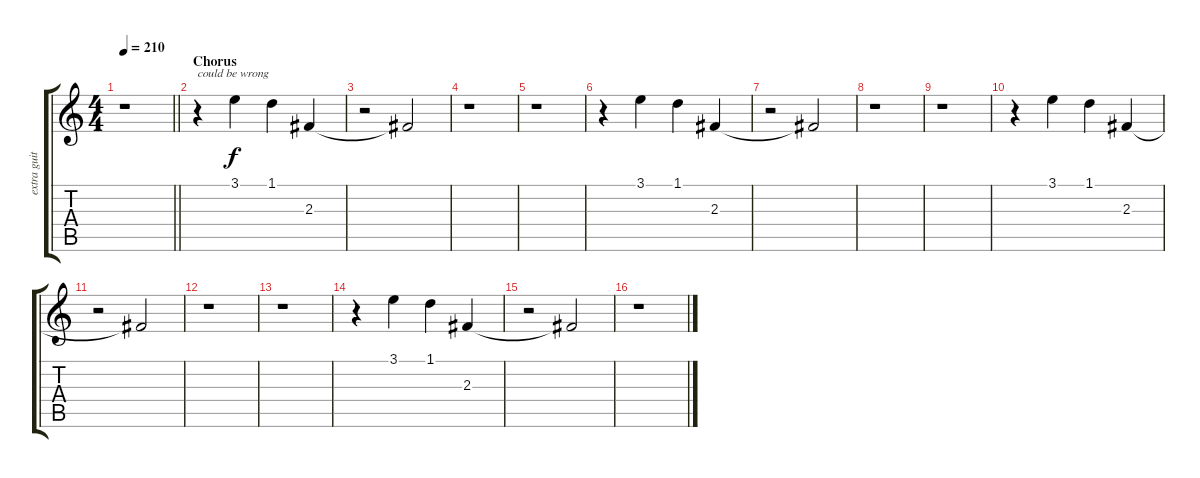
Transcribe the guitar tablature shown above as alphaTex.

\track ("extra guitar" "extra guit") {solo instrument overdrivenguitar}
\staff {score tabs}
\tuning (Db4 Ab3 E3 B2 Gb2 B1) {hide}
\ts (4 4)
\tempo 210
\clef g2
\barLineRight lightlight
\ks c
r.1{dy f} |
\section ("" "Chorus")
r.4{txt "could be wrong" volume 9} 3.1.4 1.1.4 2.3.4 |
r.2 2.3{t}.2{volume 0} |
r.1 |
r.1 |
r.4{volume 9} 3.1.4 1.1.4 2.3.4 |
r.2 2.3{t}.2{volume 0} |
r.1 |
r.1 |
r.4{volume 9} 3.1.4 1.1.4 2.3.4 |
r.2 2.3{t}.2{volume 0} |
r.1 |
r.1 |
r.4{volume 9} 3.1.4 1.1.4 2.3.4 |
r.2 2.3{t}.2{volume 0} |
r.1
